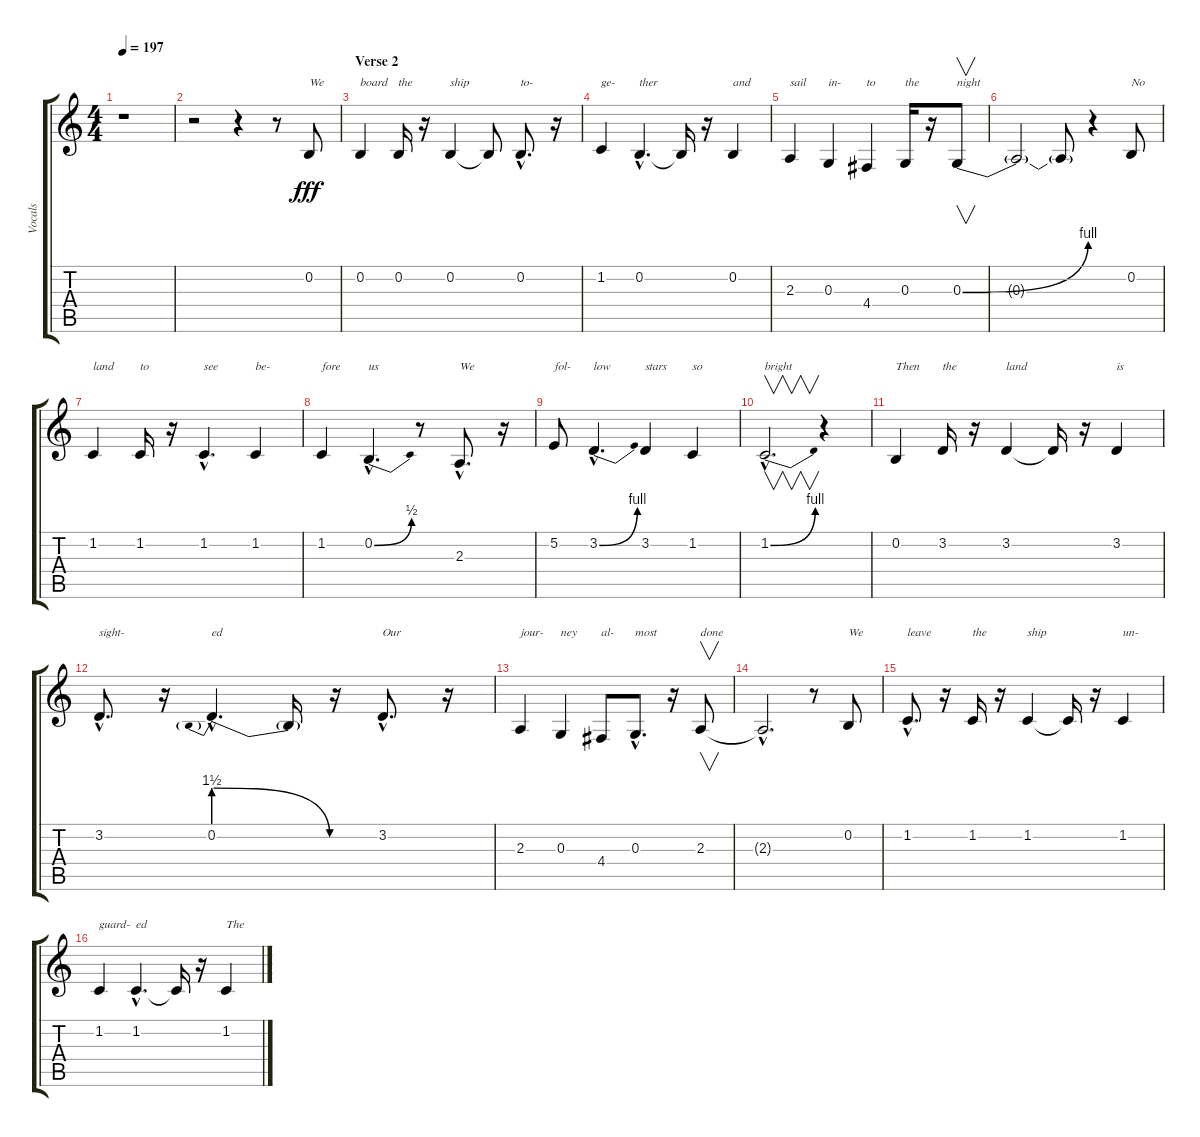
\track ("Vocals" "Vocals") {instrument lead8bassandlead}
\staff {score tabs}
\tuning (E4 B3 G3 D3 A2 E2) {hide}
\ts (4 4)
\tempo 197
\clef g2
\ks c
r.1{dy fff} |
r.2 r.4 r.8 0.2.8{txt "We"} |
\section ("" "Verse 2")
0.2.4{txt "board"} 0.2.16{txt "the"} r.16 0.2.4{txt "ship"} 0.2{t}.8 0.2{hac}.8{d txt "to-"} r.16 |
1.2.4{txt "ge-"} 0.2{hac}.4{d txt "ther"} 0.2{t}.16 r.16 0.2.4{txt "and"} |
2.3.4{txt "sail"} 0.3.4{txt "in-"} 4.4.4{txt "to"} 0.3.16{txt "the"} r.16 0.3{be (bend 0 0 60 4)}.8{v txt "night"} |
0.3{t}.2 0.3{t}.8 r.4 0.2.8{txt "No"} |
1.2.4{txt "land"} 1.2.16{txt "to"} r.16 1.2{hac}.4{d txt "see"} 1.2.4{txt "be-"} |
1.2.4{txt "fore"} 0.2{be (bend 0 0 60 2) hac}.4{d txt "us"} r.8 2.3{hac}.8{d txt "We"} r.16 |
5.2.8{txt "fol-"} 3.2{be (bend 0 0 60 4) hac}.4{d txt "low"} 3.2.4{txt "stars"} 1.2.4{txt "so"} |
1.2{be (bend 0 0 60 4) hac}.2{v d txt "bright"} r.4 |
0.2.4{txt "Then"} 3.2.16{txt "the"} r.16 3.2.4{txt "land"} 3.2{t}.16 r.16 3.2.4{txt "is"} |
3.2{hac}.8{d txt "sight-"} r.16 0.2{be (prebendrelease 0 6 60 0) hac}.4{d txt "ed"} 0.2{t}.16 r.16 3.2{hac}.8{d txt "Our"} r.16 |
2.3.4{txt "jour-"} 0.3.4{txt "ney"} 4.4.8{txt "al-"} 0.3{hac}.8{d txt "most"} r.16 2.3.8{v txt "done"} |
2.3{hac t}.2{d} r.8 0.2.8{txt "We"} |
1.2{hac}.8{d txt "leave"} r.16 1.2.16{txt "the"} r.16 1.2.4{txt "ship"} 1.2{t}.16 r.16 1.2.4{txt "un-"} |
1.2.4{txt "guard-"} 1.2{hac}.4{d txt "ed"} 1.2{t}.16 r.16 1.2.4{txt "The"}
